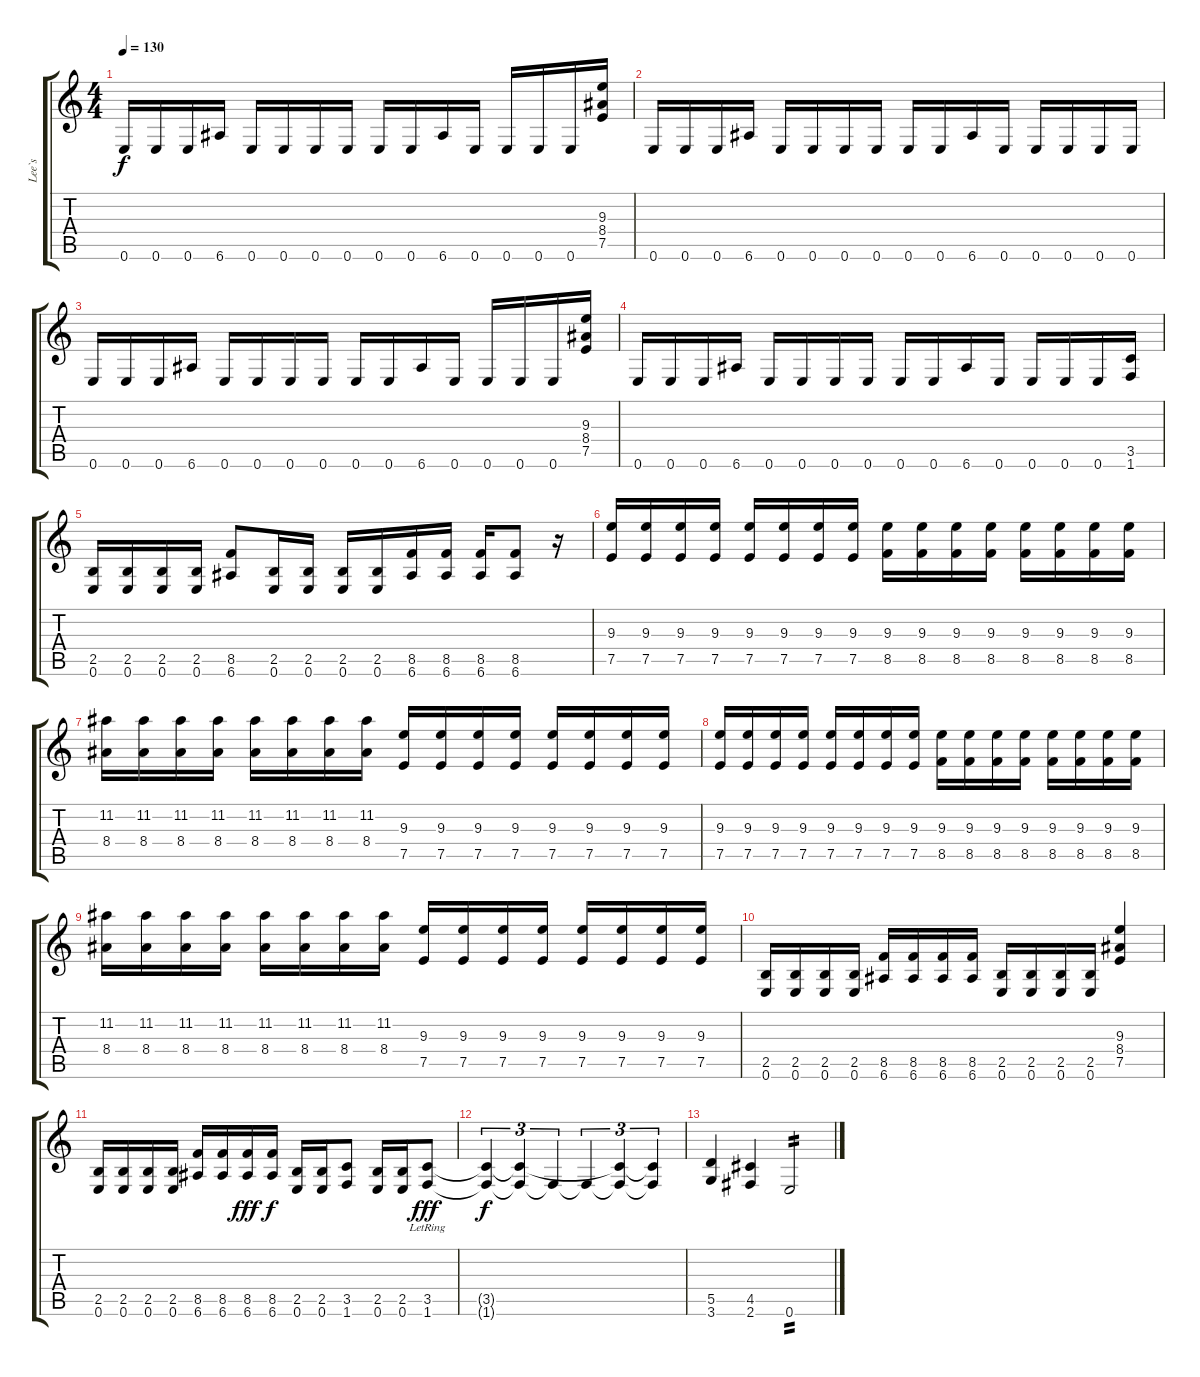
\track ("Lee`s" "Lee`s") {instrument distortionguitar}
\staff {score tabs}
\tuning (E4 B3 G3 D3 A2 E2) {hide}
\ts (4 4)
\tempo 130
\clef g2
\ks c
0.6.16{dy f} 0.6.16 0.6.16 6.6.16 0.6.16 0.6.16 0.6.16 0.6.16 0.6.16 0.6.16 6.6.16 0.6.16 0.6.16 0.6.16 0.6.16 (9.3 8.4 7.5).16 |
0.6.16 0.6.16 0.6.16 6.6.16 0.6.16 0.6.16 0.6.16 0.6.16 0.6.16 0.6.16 6.6.16 0.6.16 0.6.16 0.6.16 0.6.16 0.6.16 |
0.6.16 0.6.16 0.6.16 6.6.16 0.6.16 0.6.16 0.6.16 0.6.16 0.6.16 0.6.16 6.6.16 0.6.16 0.6.16 0.6.16 0.6.16 (9.3 8.4 7.5).16 |
0.6.16 0.6.16 0.6.16 6.6.16 0.6.16 0.6.16 0.6.16 0.6.16 0.6.16 0.6.16 6.6.16 0.6.16 0.6.16 0.6.16 0.6.16 (3.5 1.6).16 |
(2.5 0.6).16 (2.5 0.6).16 (2.5 0.6).16 (2.5 0.6).16 (8.5 6.6).8 (2.5 0.6).16 (2.5 0.6).16 (2.5 0.6).16 (2.5 0.6).16 (8.5 6.6).16 (8.5 6.6).16 (8.5 6.6).16 (8.5 6.6).8 r.16 |
(9.3 7.5).16 (9.3 7.5).16 (9.3 7.5).16 (9.3 7.5).16 (9.3 7.5).16 (9.3 7.5).16 (9.3 7.5).16 (9.3 7.5).16 (9.3 8.5).16 (9.3 8.5).16 (9.3 8.5).16 (9.3 8.5).16 (9.3 8.5).16 (9.3 8.5).16 (9.3 8.5).16 (9.3 8.5).16 |
(11.2 8.4).16 (11.2 8.4).16 (11.2 8.4).16 (11.2 8.4).16 (11.2 8.4).16 (11.2 8.4).16 (11.2 8.4).16 (11.2 8.4).16 (9.3 7.5).16 (9.3 7.5).16 (9.3 7.5).16 (9.3 7.5).16 (9.3 7.5).16 (9.3 7.5).16 (9.3 7.5).16 (9.3 7.5).16 |
(9.3 7.5).16 (9.3 7.5).16 (9.3 7.5).16 (9.3 7.5).16 (9.3 7.5).16 (9.3 7.5).16 (9.3 7.5).16 (9.3 7.5).16 (9.3 8.5).16 (9.3 8.5).16 (9.3 8.5).16 (9.3 8.5).16 (9.3 8.5).16 (9.3 8.5).16 (9.3 8.5).16 (9.3 8.5).16 |
(11.2 8.4).16 (11.2 8.4).16 (11.2 8.4).16 (11.2 8.4).16 (11.2 8.4).16 (11.2 8.4).16 (11.2 8.4).16 (11.2 8.4).16 (9.3 7.5).16 (9.3 7.5).16 (9.3 7.5).16 (9.3 7.5).16 (9.3 7.5).16 (9.3 7.5).16 (9.3 7.5).16 (9.3 7.5).16 |
(2.5 0.6).16 (2.5 0.6).16 (2.5 0.6).16 (2.5 0.6).16 (8.5 6.6).16 (8.5 6.6).16 (8.5 6.6).16 (8.5 6.6).16 (2.5 0.6).16 (2.5 0.6).16 (2.5 0.6).16 (2.5 0.6).16 (9.3 8.4 7.5).4 |
(2.5 0.6).16 (2.5 0.6).16 (2.5 0.6).16 (2.5 0.6).16 (8.5 6.6).16 (8.5 6.6).16 (8.5 6.6).16{dy fff} (8.5 6.6).16{dy f} (2.5 0.6).16 (2.5 0.6).16 (3.5 1.6).8 (2.5 0.6).16 (2.5 0.6).16 (3.5{lr} 1.6).8{dy fff} |
(3.5{t} 1.6{t}).4{tu (3 2) dy f} (3.5{t} 1.6{t}).4{tu (3 2)} 1.6{t}.4{tu (3 2)} 1.6{t}.4{tu (3 2)} (3.5{t} 1.6{t}).4{tu (3 2)} (3.5{t} 1.6{t}).4{tu (3 2)} |
(5.5 3.6).4 (4.5 2.6).4 0.6.2{tp 2}
